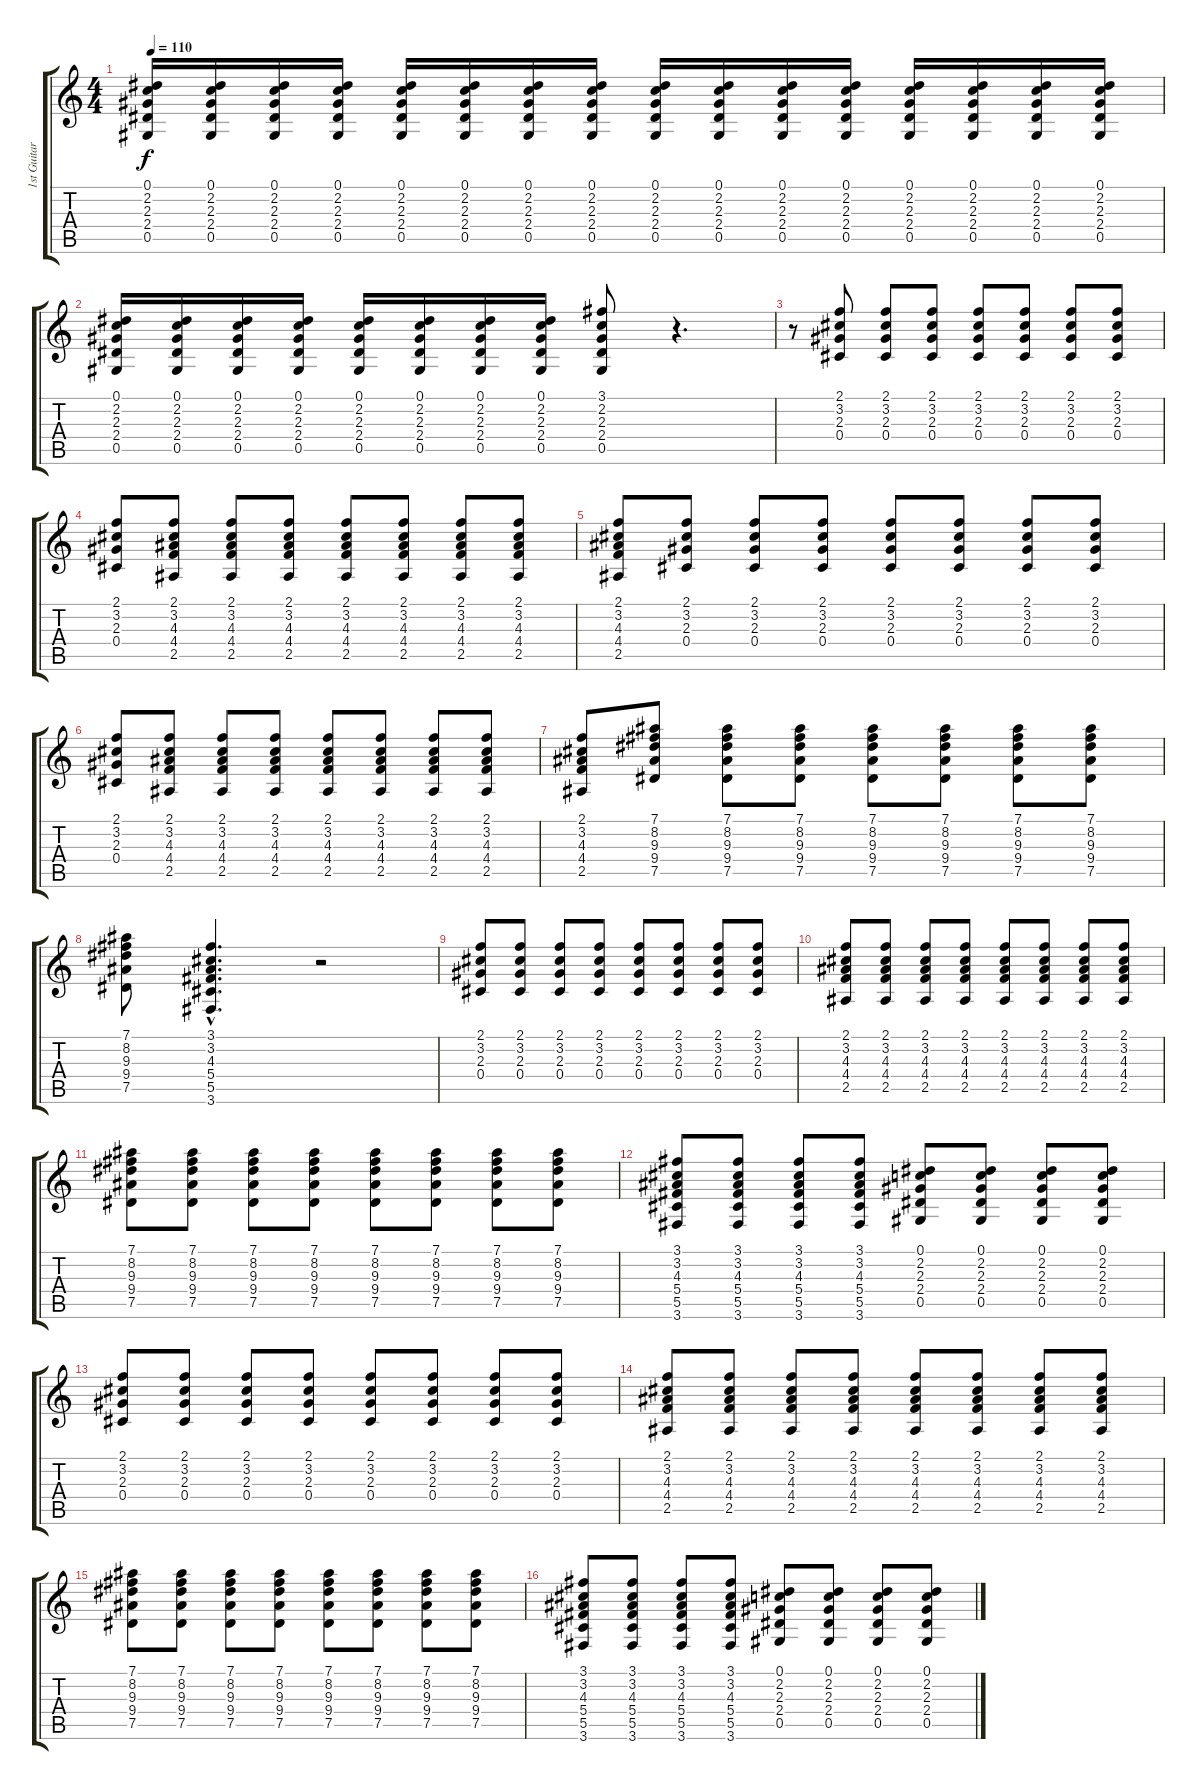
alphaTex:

\track ("1st Guitar" "1st Guitar") {instrument distortionguitar}
\staff {score tabs}
\tuning (Eb4 Bb3 Gb3 Db3 Ab2 Eb2) {hide}
\ts (4 4)
\tempo 110
\clef g2
\ks c
(0.1 2.2 2.3 2.4 0.5).16{dy f volume 4 instrument distortionguitar} (0.1 2.2 2.3 2.4 0.5).16{volume 13} (0.1 2.2 2.3 2.4 0.5).16 (0.1 2.2 2.3 2.4 0.5).16 (0.1 2.2 2.3 2.4 0.5).16 (0.1 2.2 2.3 2.4 0.5).16 (0.1 2.2 2.3 2.4 0.5).16 (0.1 2.2 2.3 2.4 0.5).16 (0.1 2.2 2.3 2.4 0.5).16 (0.1 2.2 2.3 2.4 0.5).16 (0.1 2.2 2.3 2.4 0.5).16 (0.1 2.2 2.3 2.4 0.5).16 (0.1 2.2 2.3 2.4 0.5).16 (0.1 2.2 2.3 2.4 0.5).16 (0.1 2.2 2.3 2.4 0.5).16 (0.1 2.2 2.3 2.4 0.5).16 |
(0.1 2.2 2.3 2.4 0.5).16 (0.1 2.2 2.3 2.4 0.5).16 (0.1 2.2 2.3 2.4 0.5).16 (0.1 2.2 2.3 2.4 0.5).16 (0.1 2.2 2.3 2.4 0.5).16 (0.1 2.2 2.3 2.4 0.5).16 (0.1 2.2 2.3 2.4 0.5).16 (0.1 2.2 2.3 2.4 0.5).16 (3.1 2.2 2.3 2.4 0.5).8 r.4{d} |
r.8 (2.1 3.2 2.3 0.4).8{volume 9} (2.1 3.2 2.3 0.4).8 (2.1 3.2 2.3 0.4).8 (2.1 3.2 2.3 0.4).8 (2.1 3.2 2.3 0.4).8 (2.1 3.2 2.3 0.4).8 (2.1 3.2 2.3 0.4).8 |
(2.1 3.2 2.3 0.4).8 (2.1 3.2 4.3 4.4 2.5).8 (2.1 3.2 4.3 4.4 2.5).8 (2.1 3.2 4.3 4.4 2.5).8 (2.1 3.2 4.3 4.4 2.5).8 (2.1 3.2 4.3 4.4 2.5).8 (2.1 3.2 4.3 4.4 2.5).8 (2.1 3.2 4.3 4.4 2.5).8 |
(2.1 3.2 4.3 4.4 2.5).8 (2.1 3.2 2.3 0.4).8 (2.1 3.2 2.3 0.4).8 (2.1 3.2 2.3 0.4).8 (2.1 3.2 2.3 0.4).8 (2.1 3.2 2.3 0.4).8 (2.1 3.2 2.3 0.4).8 (2.1 3.2 2.3 0.4).8 |
(2.1 3.2 2.3 0.4).8 (2.1 3.2 4.3 4.4 2.5).8 (2.1 3.2 4.3 4.4 2.5).8 (2.1 3.2 4.3 4.4 2.5).8 (2.1 3.2 4.3 4.4 2.5).8 (2.1 3.2 4.3 4.4 2.5).8 (2.1 3.2 4.3 4.4 2.5).8 (2.1 3.2 4.3 4.4 2.5).8 |
(2.1 3.2 4.3 4.4 2.5).8 (7.1 8.2 9.3 9.4 7.5).8 (7.1 8.2 9.3 9.4 7.5).8 (7.1 8.2 9.3 9.4 7.5).8 (7.1 8.2 9.3 9.4 7.5).8 (7.1 8.2 9.3 9.4 7.5).8 (7.1 8.2 9.3 9.4 7.5).8 (7.1 8.2 9.3 9.4 7.5).8 |
(7.1 8.2 9.3 9.4 7.5).8 (3.1{hac} 3.2{hac} 4.3{hac} 5.4{hac} 5.5{hac} 3.6{hac}).4{d} r.2 |
(2.1 3.2 2.3 0.4).8 (2.1 3.2 2.3 0.4).8 (2.1 3.2 2.3 0.4).8 (2.1 3.2 2.3 0.4).8 (2.1 3.2 2.3 0.4).8 (2.1 3.2 2.3 0.4).8 (2.1 3.2 2.3 0.4).8 (2.1 3.2 2.3 0.4).8 |
(2.1 3.2 4.3 4.4 2.5).8 (2.1 3.2 4.3 4.4 2.5).8 (2.1 3.2 4.3 4.4 2.5).8 (2.1 3.2 4.3 4.4 2.5).8 (2.1 3.2 4.3 4.4 2.5).8 (2.1 3.2 4.3 4.4 2.5).8 (2.1 3.2 4.3 4.4 2.5).8 (2.1 3.2 4.3 4.4 2.5).8 |
(7.1 8.2 9.3 9.4 7.5).8 (7.1 8.2 9.3 9.4 7.5).8 (7.1 8.2 9.3 9.4 7.5).8 (7.1 8.2 9.3 9.4 7.5).8 (7.1 8.2 9.3 9.4 7.5).8 (7.1 8.2 9.3 9.4 7.5).8 (7.1 8.2 9.3 9.4 7.5).8 (7.1 8.2 9.3 9.4 7.5).8 |
(3.1 3.2 4.3 5.4 5.5 3.6).8 (3.1 3.2 4.3 5.4 5.5 3.6).8 (3.1 3.2 4.3 5.4 5.5 3.6).8 (3.1 3.2 4.3 5.4 5.5 3.6).8 (0.1 2.2 2.3 2.4 0.5).8 (0.1 2.2 2.3 2.4 0.5).8 (0.1 2.2 2.3 2.4 0.5).8 (0.1 2.2 2.3 2.4 0.5).8 |
(2.1 3.2 2.3 0.4).8 (2.1 3.2 2.3 0.4).8 (2.1 3.2 2.3 0.4).8 (2.1 3.2 2.3 0.4).8 (2.1 3.2 2.3 0.4).8 (2.1 3.2 2.3 0.4).8 (2.1 3.2 2.3 0.4).8 (2.1 3.2 2.3 0.4).8 |
(2.1 3.2 4.3 4.4 2.5).8 (2.1 3.2 4.3 4.4 2.5).8 (2.1 3.2 4.3 4.4 2.5).8 (2.1 3.2 4.3 4.4 2.5).8 (2.1 3.2 4.3 4.4 2.5).8 (2.1 3.2 4.3 4.4 2.5).8 (2.1 3.2 4.3 4.4 2.5).8 (2.1 3.2 4.3 4.4 2.5).8 |
(7.1 8.2 9.3 9.4 7.5).8 (7.1 8.2 9.3 9.4 7.5).8 (7.1 8.2 9.3 9.4 7.5).8 (7.1 8.2 9.3 9.4 7.5).8 (7.1 8.2 9.3 9.4 7.5).8 (7.1 8.2 9.3 9.4 7.5).8 (7.1 8.2 9.3 9.4 7.5).8 (7.1 8.2 9.3 9.4 7.5).8 |
(3.1 3.2 4.3 5.4 5.5 3.6).8 (3.1 3.2 4.3 5.4 5.5 3.6).8 (3.1 3.2 4.3 5.4 5.5 3.6).8 (3.1 3.2 4.3 5.4 5.5 3.6).8 (0.1 2.2 2.3 2.4 0.5).8 (0.1 2.2 2.3 2.4 0.5).8 (0.1 2.2 2.3 2.4 0.5).8 (0.1 2.2 2.3 2.4 0.5).8
